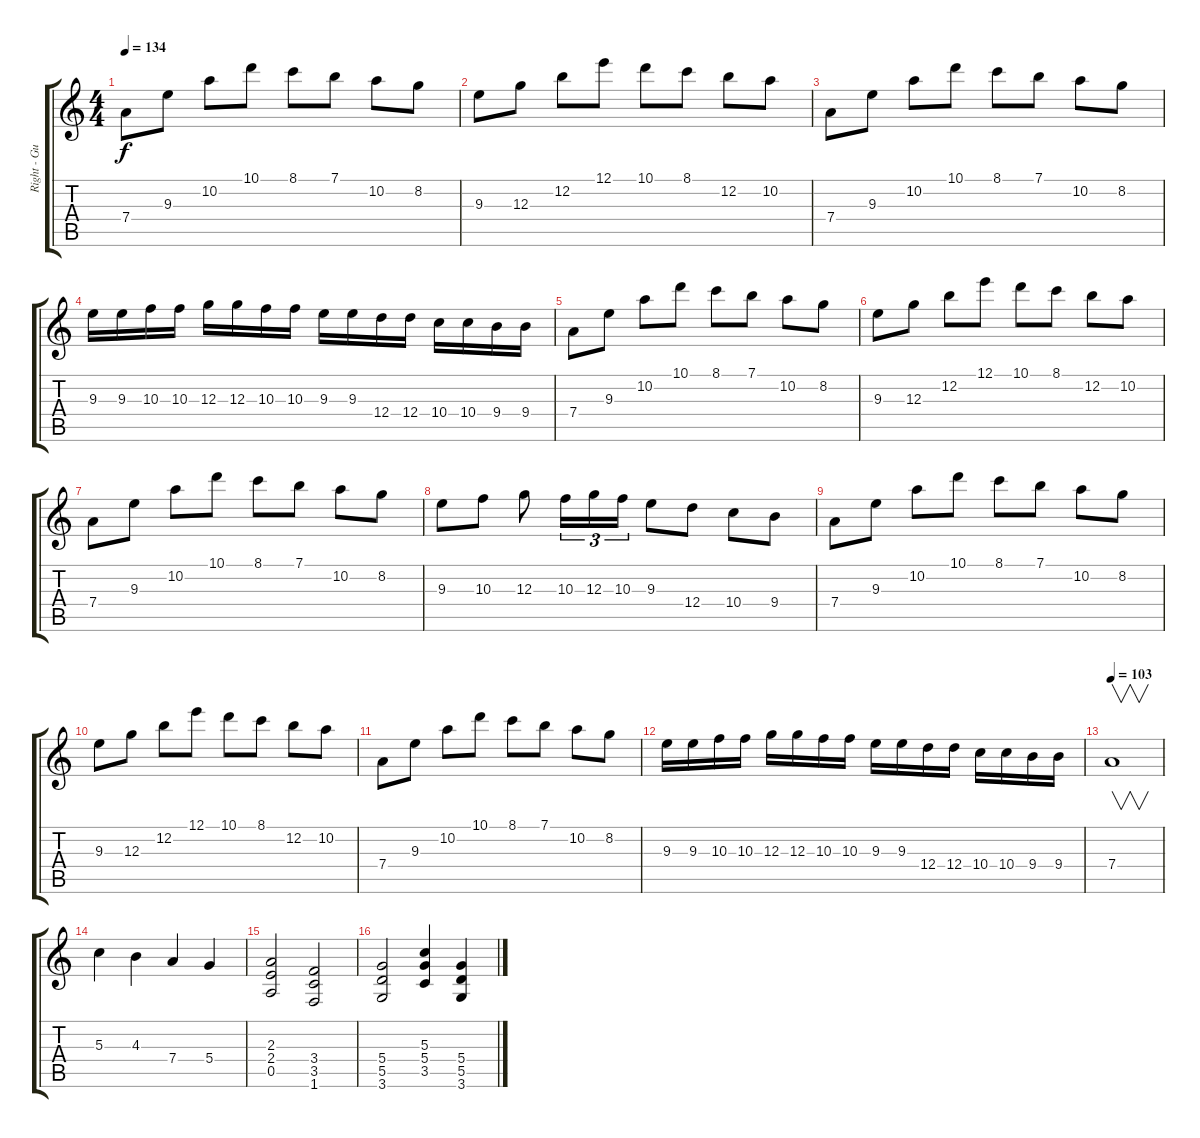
\track ("Right - Guitar" "Right - Gu") {instrument distortionguitar}
\staff {score tabs}
\tuning (E4 B3 G3 D3 A2 E2) {hide}
\ts (4 4)
\tempo 134
\clef g2
\ks c
7.4.8{dy f} 9.3.8 10.2.8 10.1.8 8.1.8 7.1.8 10.2.8 8.2.8 |
9.3.8 12.3.8 12.2.8 12.1.8 10.1.8 8.1.8 12.2.8 10.2.8 |
7.4.8 9.3.8 10.2.8 10.1.8 8.1.8 7.1.8 10.2.8 8.2.8 |
9.3.16 9.3.16 10.3.16 10.3.16 12.3.16 12.3.16 10.3.16 10.3.16 9.3.16 9.3.16 12.4.16 12.4.16 10.4.16 10.4.16 9.4.16 9.4.16 |
7.4.8 9.3.8 10.2.8 10.1.8 8.1.8 7.1.8 10.2.8 8.2.8 |
9.3.8 12.3.8 12.2.8 12.1.8 10.1.8 8.1.8 12.2.8 10.2.8 |
7.4.8 9.3.8 10.2.8 10.1.8 8.1.8 7.1.8 10.2.8 8.2.8 |
9.3.8 10.3.8 12.3.8 10.3.16{tu (3 2)} 12.3.16{tu (3 2)} 10.3.16{tu (3 2)} 9.3.8 12.4.8 10.4.8 9.4.8 |
7.4.8 9.3.8 10.2.8 10.1.8 8.1.8 7.1.8 10.2.8 8.2.8 |
9.3.8 12.3.8 12.2.8 12.1.8 10.1.8 8.1.8 12.2.8 10.2.8 |
7.4.8 9.3.8 10.2.8 10.1.8 8.1.8 7.1.8 10.2.8 8.2.8 |
9.3.16 9.3.16 10.3.16 10.3.16 12.3.16 12.3.16 10.3.16 10.3.16 9.3.16 9.3.16 12.4.16 12.4.16 10.4.16 10.4.16 9.4.16 9.4.16 |
\tempo 103
7.4.1{v} |
5.3.4 4.3.4 7.4.4 5.4.4 |
(2.3 2.4 0.5).2 (3.4 3.5 1.6).2 |
(5.4 5.5 3.6).2 (5.3 5.4 3.5).4 (5.4 5.5 3.6).4
